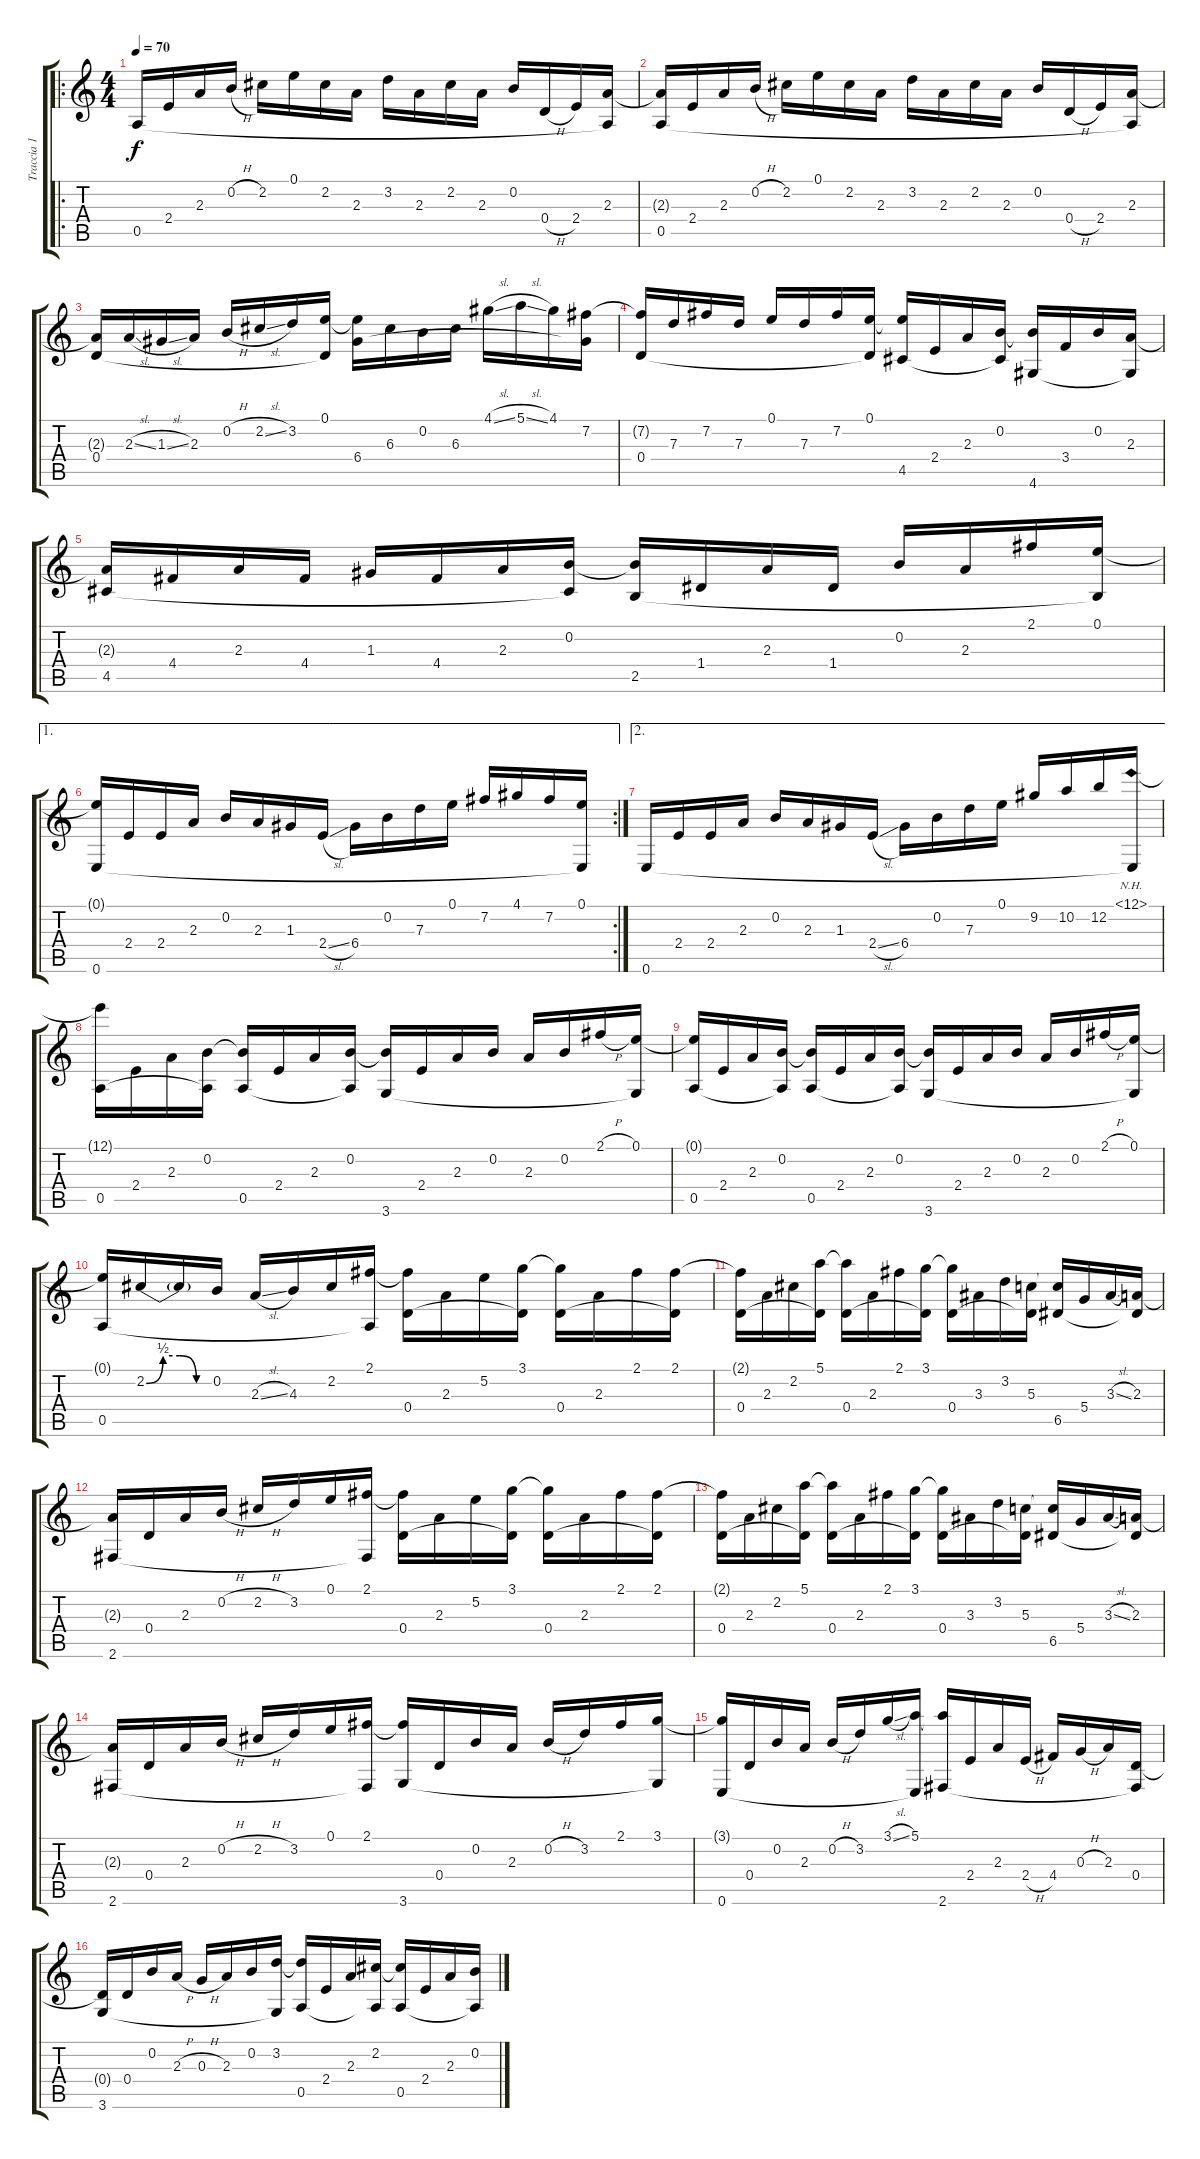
\track ("Traccia 1" "Traccia 1") {instrument acousticguitarnylon}
\staff {score tabs}
\tuning (E4 B3 G3 D3 A2 E2) {hide}
\ro
\ts (4 4)
\tempo 70
\clef g2
\ks c
0.5.16{dy f instrument acousticguitarnylon} 2.4.16 2.3.16 0.2{h}.16 2.2.16 0.1.16 2.2.16 2.3.16 3.2.16 2.3.16 2.2.16 2.3.16 0.2.16 0.4{h}.16 2.4.16 (2.3 0.5{t}).16 |
(2.3{t} 0.5).16 2.4.16 2.3.16 0.2{h}.16 2.2.16 0.1.16 2.2.16 2.3.16 3.2.16 2.3.16 2.2.16 2.3.16 0.2.16 0.4{h}.16 2.4.16 (2.3 0.5{t}).16 |
(2.3{t} 0.4).16 2.3{sl}.16 1.3{sl}.16 2.3.16 0.2{h}.16 2.2{sl}.16 3.2.16 (0.1 0.4{t}).16 (0.1{t} 6.4).16 6.3.16 0.2.16 6.3.16 4.1{sl}.16 5.1{sl}.16 4.1.16 (7.2 6.4{t}).16 |
(7.2{t} 0.4).16 7.3.16 7.2.16 7.3.16 0.1.16 7.3.16 7.2.16 (0.1 0.4{t}).16 (0.1{t} 4.5).16 2.4.16 2.3.16 (0.2 4.5{t}).16 (0.2{t} 4.6).16 3.4.16 0.2.16 (2.3 4.6{t}).16 |
(2.3{t} 4.5).16 4.4.16 2.3.16 4.4.16 1.3.16 4.4.16 2.3.16 (0.2 4.5{t}).16 (0.2{t} 2.5).16 1.4.16 2.3.16 1.4.16 0.2.16 2.3.16 2.1.16 (0.1 2.5{t}).16 |
\ae 1
\rc 2
(0.1{t} 0.6).16 2.4.16 2.4.16 2.3.16 0.2.16 2.3.16 1.3.16 2.4{sl}.16 6.4.16 0.2.16 7.3.16 0.1.16 7.2.16 4.1.16 7.2.16 (0.1 0.6{t}).16 |
\ae 2
0.6.16 2.4.16 2.4.16 2.3.16 0.2.16 2.3.16 1.3.16 2.4{sl}.16 6.4.16 0.2.16 7.3.16 0.1.16 9.2.16 10.2.16 12.2.16 (12.1{nh} 0.6{t}).16 |
(12.1{t} 0.5).16 2.4.16 2.3.16 (0.2 0.5{t}).16 (0.2{t} 0.5).16 2.4.16 2.3.16 (0.2 0.5{t}).16 (0.2{t} 3.6).16 2.4.16 2.3.16 0.2.16 2.3.16 0.2.16 2.1{h}.16 (0.1 3.6{t}).16 |
(0.1{t} 0.5).16 2.4.16 2.3.16 (0.2 0.5{t}).16 (0.2{t} 0.5).16 2.4.16 2.3.16 (0.2 0.5{t}).16 (0.2{t} 3.6).16 2.4.16 2.3.16 0.2.16 2.3.16 0.2.16 2.1{h}.16 (0.1 3.6{t}).16 |
(0.1{t} 0.5).16 2.2{be (custom 0 0 15 2 30 2 45 0 60 0)}.16 2.2{t}.16 0.2.16 2.3{sl}.16 4.3.16 2.2.16 (2.1 0.5{t}).16 (2.1{t} 0.4).16 2.3.16 5.2.16 (3.1 0.4{t}).16 (3.1{t} 0.4).16 2.3.16 2.1.16 (2.1 0.4{t}).16 |
(2.1{t} 0.4).16 2.3.16 2.2.16 (5.1 0.4{t}).16 (5.1{t} 0.4).16 2.3.16 2.1.16 (3.1 0.4{t}).16 (3.1{t} 0.4).16 3.3.16 3.2.16 (5.3 0.4{t}).16 (5.3{t} 6.5).16 5.4.16 3.3{sl}.16 (2.3 6.5{t}).16 |
(2.3{t} 2.6).16 0.4.16 2.3.16 0.2{h}.16 2.2{h}.16 3.2.16 0.1.16 (2.1 2.6{t}).16 (2.1{t} 0.4).16 2.3.16 5.2.16 (3.1 0.4{t}).16 (3.1{t} 0.4).16 2.3.16 2.1.16 (2.1 0.4{t}).16 |
(2.1{t} 0.4).16 2.3.16 2.2.16 (5.1 0.4{t}).16 (5.1{t} 0.4).16 2.3.16 2.1.16 (3.1 0.4{t}).16 (3.1{t} 0.4).16 3.3.16 3.2.16 (5.3 0.4{t}).16 (5.3{t} 6.5).16 5.4.16 3.3{sl}.16 (2.3 6.5{t}).16 |
(2.3{t} 2.6).16 0.4.16 2.3.16 0.2{h}.16 2.2{h}.16 3.2.16 0.1.16 (2.1 2.6{t}).16 (2.1{t} 3.6).16 0.4.16 0.2.16 2.3.16 0.2{h}.16 3.2.16 2.1.16 (3.1 3.6{t}).16 |
(3.1{t} 0.6).16 0.4.16 0.2.16 2.3.16 0.2{h}.16 3.2.16 3.1{sl}.16 (5.1 0.6{t}).16 (5.1{t} 2.6).16 2.4.16 2.3.16 2.4{h}.16 4.4.16 0.3{h}.16 2.3.16 (0.4 2.6{t}).16 |
(0.4{t} 3.6).16 0.4.16 0.2.16 2.3{h}.16 0.3{h}.16 2.3.16 0.2.16 (3.2 3.6{t}).16 (3.2{t} 0.5).16 2.4.16 2.3.16 (2.2 0.5{t}).16 (2.2{t} 0.5).16 2.4.16 2.3.16 (0.2 0.5{t}).16
